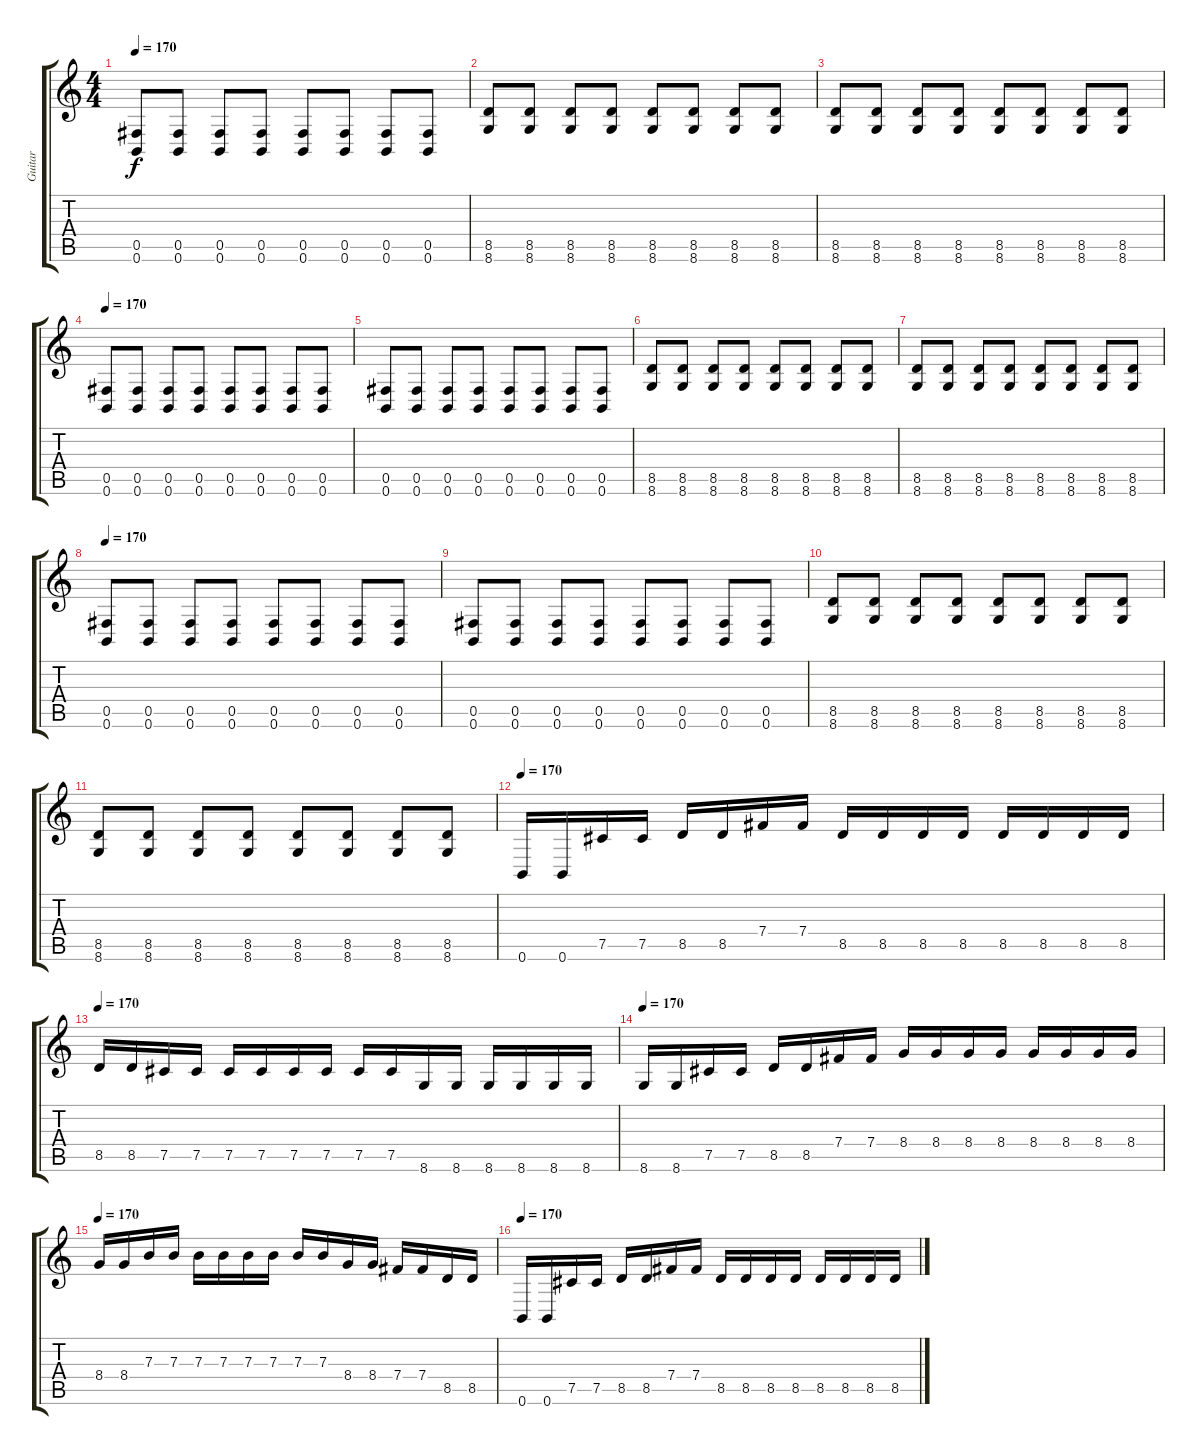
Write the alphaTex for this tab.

\track ("Guitar" "Guitar") {instrument distortionguitar}
\staff {score tabs}
\tuning (Db4 Ab3 E3 B2 Gb2 B1) {hide}
\ts (4 4)
\tempo 170
\clef g2
\ks c
(0.5 0.6).8{dy f} (0.5 0.6).8 (0.5 0.6).8 (0.5 0.6).8 (0.5 0.6).8 (0.5 0.6).8 (0.5 0.6).8 (0.5 0.6).8 |
(8.5 8.6).8 (8.5 8.6).8 (8.5 8.6).8 (8.5 8.6).8 (8.5 8.6).8 (8.5 8.6).8 (8.5 8.6).8 (8.5 8.6).8 |
(8.5 8.6).8 (8.5 8.6).8 (8.5 8.6).8 (8.5 8.6).8 (8.5 8.6).8 (8.5 8.6).8 (8.5 8.6).8 (8.5 8.6).8 |
\tempo 170
(0.5 0.6).8{volume 16 balance 3 instrument distortionguitar} (0.5 0.6).8 (0.5 0.6).8 (0.5 0.6).8 (0.5 0.6).8 (0.5 0.6).8 (0.5 0.6).8 (0.5 0.6).8 |
(0.5 0.6).8 (0.5 0.6).8 (0.5 0.6).8 (0.5 0.6).8 (0.5 0.6).8 (0.5 0.6).8 (0.5 0.6).8 (0.5 0.6).8 |
(8.5 8.6).8 (8.5 8.6).8 (8.5 8.6).8 (8.5 8.6).8 (8.5 8.6).8 (8.5 8.6).8 (8.5 8.6).8 (8.5 8.6).8 |
(8.5 8.6).8 (8.5 8.6).8 (8.5 8.6).8 (8.5 8.6).8 (8.5 8.6).8 (8.5 8.6).8 (8.5 8.6).8 (8.5 8.6).8 |
\tempo 170
(0.5 0.6).8{volume 16 balance 3 instrument distortionguitar} (0.5 0.6).8 (0.5 0.6).8 (0.5 0.6).8 (0.5 0.6).8 (0.5 0.6).8 (0.5 0.6).8 (0.5 0.6).8 |
(0.5 0.6).8 (0.5 0.6).8 (0.5 0.6).8 (0.5 0.6).8 (0.5 0.6).8 (0.5 0.6).8 (0.5 0.6).8 (0.5 0.6).8 |
(8.5 8.6).8 (8.5 8.6).8 (8.5 8.6).8 (8.5 8.6).8 (8.5 8.6).8 (8.5 8.6).8 (8.5 8.6).8 (8.5 8.6).8 |
(8.5 8.6).8 (8.5 8.6).8 (8.5 8.6).8 (8.5 8.6).8 (8.5 8.6).8 (8.5 8.6).8 (8.5 8.6).8 (8.5 8.6).8 |
\tempo 170
0.6.16{volume 13 instrument overdrivenguitar} 0.6.16 7.5.16 7.5.16 8.5.16 8.5.16 7.4.16 7.4.16 8.5.16 8.5.16 8.5.16 8.5.16 8.5.16 8.5.16 8.5.16 8.5.16 |
\tempo 170
8.5.16 8.5.16 7.5.16 7.5.16 7.5.16 7.5.16 7.5.16 7.5.16 7.5.16 7.5.16 8.6.16 8.6.16 8.6.16 8.6.16 8.6.16 8.6.16 |
\tempo 170
8.6.16 8.6.16 7.5.16 7.5.16 8.5.16 8.5.16 7.4.16 7.4.16 8.4.16 8.4.16 8.4.16 8.4.16 8.4.16 8.4.16 8.4.16 8.4.16 |
\tempo 170
8.4.16 8.4.16 7.3.16 7.3.16 7.3.16 7.3.16 7.3.16 7.3.16 7.3.16 7.3.16 8.4.16 8.4.16 7.4.16 7.4.16 8.5.16 8.5.16 |
\tempo 170
0.6.16 0.6.16 7.5.16 7.5.16 8.5.16 8.5.16 7.4.16 7.4.16 8.5.16 8.5.16 8.5.16 8.5.16 8.5.16 8.5.16 8.5.16 8.5.16
